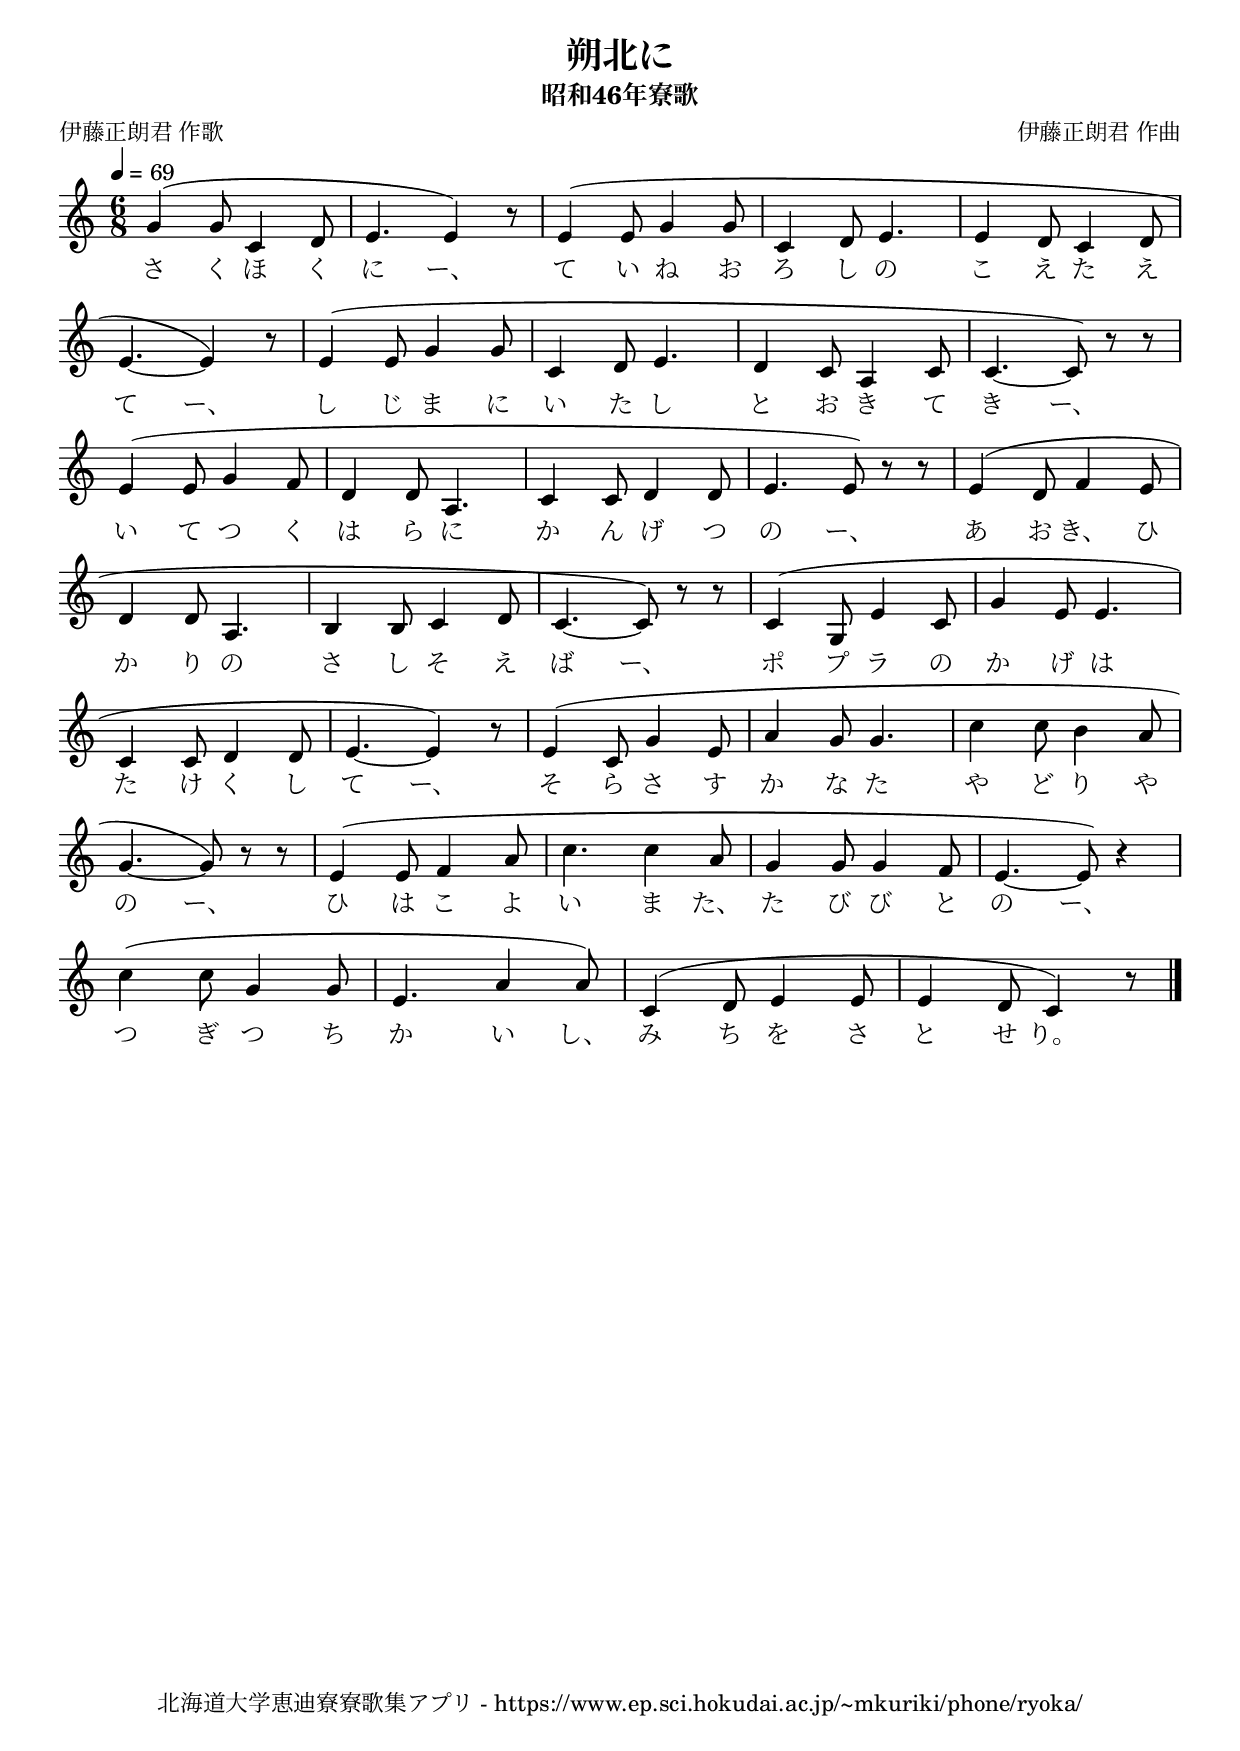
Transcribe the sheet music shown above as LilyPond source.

\version "2.18.2"

\paper {indent = 0}

\header {
  title = "朔北に"
  subtitle = "昭和46年寮歌"
  composer = "伊藤正朗君 作曲"
  poet = "伊藤正朗君 作歌"
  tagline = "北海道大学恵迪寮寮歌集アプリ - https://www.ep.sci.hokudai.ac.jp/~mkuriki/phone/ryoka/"
}


melody = \relative c'{
  \tempo 4 = 69
  \autoBeamOff
  \numericTimeSignature
  \override BreathingSign.text = \markup { \musicglyph #"scripts.upedaltoe" } % ブレスの記号指定
  \key c \major
  \time 6/8
  \slurUp
  \set melismaBusyProperties = #'()
  g'4 ( g8 c,4 d8 |
  e4. e4 ) r8 |
  e4 (e8 g4 g8 |
  c,4 d8 e4. |
  e4 d8 c4 d8 | \break
  e4. ~ e4 ) r8 |
  e4 ( e8 g4 g8 |
  c,4 d8 e4. |
  d4 c8 a4 c8 |
  c4. ~ c8 ) r8 r8 | \break
  e4 ( e8 g4 f8 |
  d4 d8 a4. c4 c8 d4 d8 |
  e4. e8 ) r8 r8 |
  e4 ( d8 f4 e8 | \break
  d4 d8 a4. |
  b4 b8 c4 d8 |
  c4. ~ c8 ) r8 r8 |
  c4 ( g8 e'4 c8 |
  g'4 e8 e4. | \break
  c4 c8 d4 d8 |
  e4. ~ e4 ) r8 |
  e4 ( c8 g'4 e8 |
  a4 g8 g4. |
  c4 c8 b4 a8 | \break
  g4. ~ g8 ) r8 r8 |
  e4 ( e8 f4 a8 |
  c4. c4 a8 |
  g4 g8 g4 f8 |
  e4. ~ e8 ) r4 | \break
  c'4 ( c8 g4 g8 |
  e4. a4 a8 ) |
  c,4 ( d8 e4 e8 |
  e4 d8 c4 ) r8 
  \bar "|."
}

text = \lyricmode {
  さ く ほ く に ー、 て い ね お ろ し の こ え た え
  て ー、 し じ ま に い た し と お き て き ー、
  い て つ く は ら に か ん げ つ の ー、 あ お き、 ひ
  か り の さ し そ え ば ー、 ポ プ ラ の か げ は
  た け く し て ー、 そ ら さ す か な た や ど り や
  の ー、 ひ は こ よ い ま た、 た び び と の ー、
  つ ぎ つ ち か い し、 み ち を さ と せ り。
}



\score {
  <<
    % ギターコード
    %{
    \new ChordNames \with {midiInstrument = #"acoustic guitar (nylon)"}{
      \set chordChanges = ##t
      \harmony
    }
    %}
    
    % メロディーライン
    \new Voice = "one"{\melody}
    % 歌詞
    \new Lyrics \lyricsto "one" \text
    % 太鼓
    % \new DrumStaff \with{
    %   \remove "Time_signature_engraver"
    %   drumStyleTable = #percussion-style
    %   \override StaffSymbol.line-count = #1
    %   \hide Stem
    % }
    % \drum
  >>
  
\midi {}
\layout {
  \context {
    \Score
    \remove "Bar_number_engraver"
  }
}

}